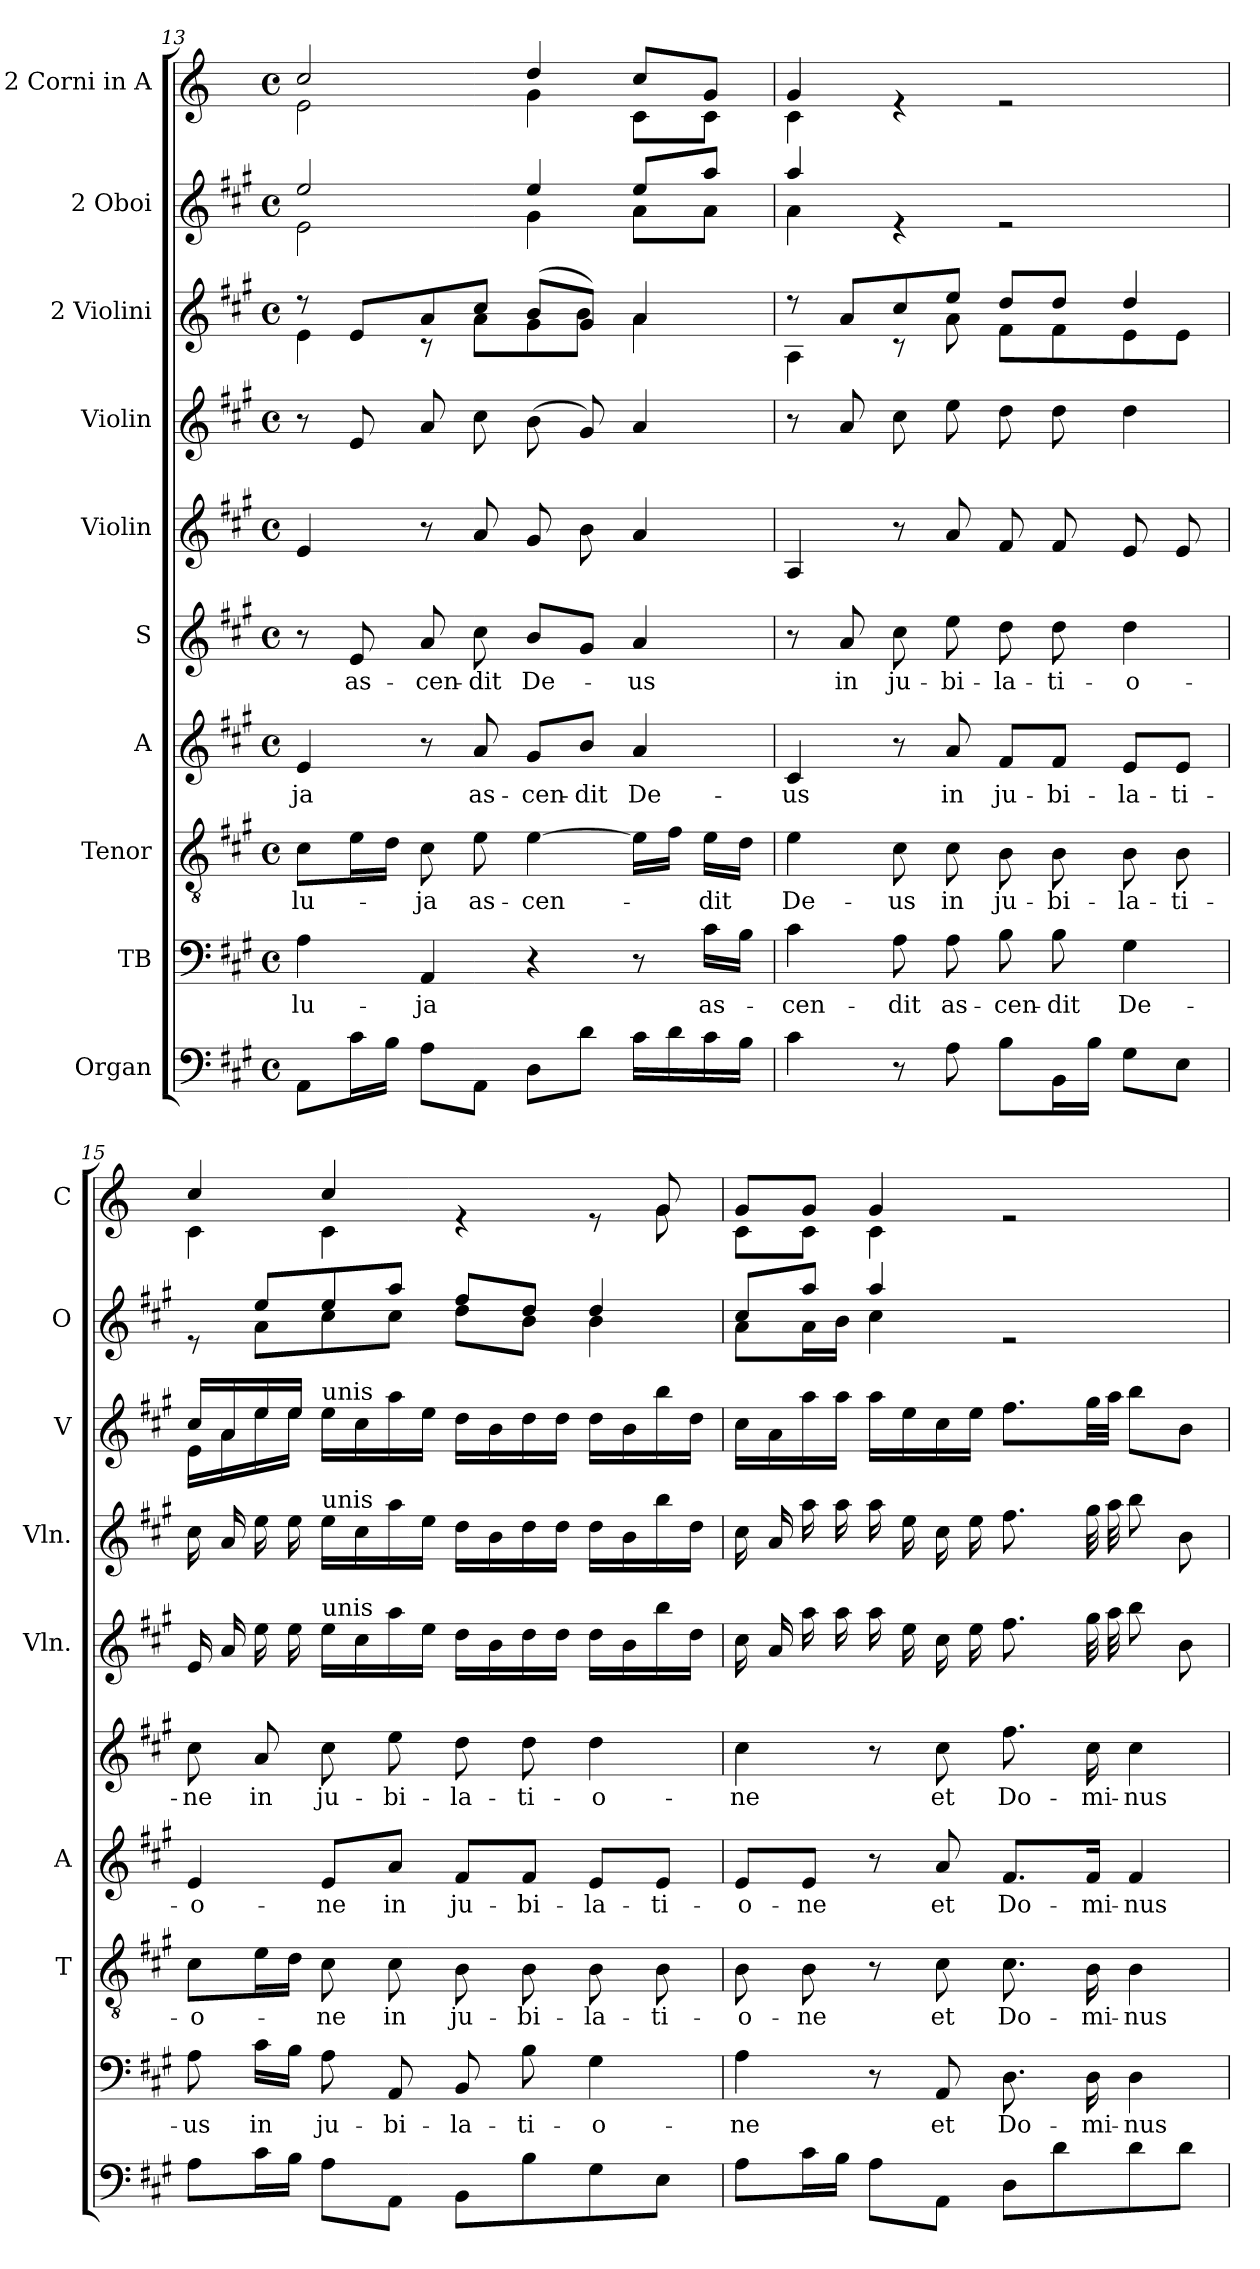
**kern	**kern	**text	**kern	**text	**kern	**text	**kern	**text	**kern	**kern	**kern	**kern	**kern
*part10	*part9	*part9	*part8	*part8	*part7	*part7	*part6	*part6	*part5	*part4	*part3	*part2	*part1
*staff10	*staff9	*staff9	*staff8	*staff8	*staff7	*staff7	*staff6	*staff6	*staff5	*staff4	*staff3	*staff2	*staff1
*I"Organ	*I"TB	*	*I"Tenor	*	*I"A	*	*I"S	*	*I"Violin	*I"Violin	*I"2 Violini	*I"2 Oboi	*I"2 Corni in A
*	*	*	*I'T	*	*I'A	*	*	*	*I'Vln.	*I'Vln.	*I'V	*I'O	*I'C
*clefF4	*clefF4	*	*clefGv2	*	*clefG2	*	*clefG2	*	*clefG2	*clefG2	*clefG2	*clefG2	*clefG2
*	*	*	*	*	*	*	*	*	*	*	*	*	*ITrd2c3
*k[f#c#g#]	*k[f#c#g#]	*	*k[f#c#g#]	*	*k[f#c#g#]	*	*k[f#c#g#]	*	*k[f#c#g#]	*k[f#c#g#]	*k[f#c#g#]	*k[f#c#g#]	*k[f#c#g#]
*M4/4	*M4/4	*	*M4/4	*	*M4/4	*	*M4/4	*	*M4/4	*M4/4	*M4/4	*M4/4	*M4/4
*met(c)	*met(c)	*	*met(c)	*	*met(c)	*	*met(c)	*	*met(c)	*met(c)	*met(c)	*met(c)	*met(c)
=13	=13	=13	=13	=13	=13	=13	=13	=13	=13	=13	=13	=13	=13
!	!	!LO:LY:b	!	!LO:LY:b	!	!LO:LY:b	!	!	!	!	!	!	!
*	*	*	*	*	*	*	*	*	*	*	*^	*^	*^
8AA\L	4A\	-lu-	8c#\L	-lu-	4e/	-ja	8r	.	4e/	8r	8r	4e\	2ee/	2e\	2a/	2c#\
!	!	!	!	!	!	!	!	!LO:LY:b	!	!	!	!	!	!	!	!
16c#\L	.	.	16e\L	.	.	.	8e/	as-	.	8e/	8e/L	.	.	.	.	.
16B\JJ	.	.	16d\JJ	.	.	.	.	.	.	.	.	.	.	.	.	.
!	!	!LO:LY:b	!	!LO:LY:b	!	!	!	!LO:LY:b	!	!	!	!	!	!	!	!
8A\L	4AA/	-ja	8c#\	-ja	8r	.	8a/	-cen-	8r	8a/	8a/	8r	.	.	.	.
!	!	!	!	!LO:LY:b	!	!LO:LY:b	!	!LO:LY:b	!	!	!	!	!	!	!	!
8AA\J	.	.	8e\	as-	8a/	as-	8cc#\	-dit	8a/	8cc#\	8cc#/J	8a\L	.	.	.	.
!	!	!	!	!LO:LY:b	!	!LO:LY:b	!	!LO:LY:b	!	!	!	!	!	!	!	!
8D\L	4r	.	[4e\	-cen-	8g#/L	-cen-	8b/L	De-	8g#/	(8b\	(8b/L	8g#\	4ee/	4g#\	4b/	4e\
!	!	!	!	!	!	!LO:LY:b	!	!	!	!	!	!	!	!	!	!
8d\J	.	.	.	.	8b/J	-dit	8g#/J	.	8b\	8g#/)	8g#/J)	8b\J	.	.	.	.
!	!	!	!	!	!	!LO:LY:b	!	!LO:LY:b	!	!	!	!	!	!	!	!
16c#\LL	8r	.	16e\LL]	.	4a/	De-	4a/	-us	4a/	4a/	4a/	4a\	8ee/L	8a\L	8a/L	8A\L
16d\	.	.	16f#\JJ	.	.	.	.	.	.	.	.	.	.	.	.	.
!	!	!LO:LY:b	!	!LO:LY:b	!	!	!	!	!	!	!	!	!	!	!	!
16c#\	16c#\LL	as-	16e\LL	-dit	.	.	.	.	.	.	.	.	8aa/J	8a\J	8e/J	8A\J
16B\JJ	16B\JJ	.	16d\JJ	.	.	.	.	.	.	.	.	.	.	.	.	.
=14	=14	=14	=14	=14	=14	=14	=14	=14	=14	=14	=14	=14	=14	=14	=14	=14
!	!	!LO:LY:b	!	!LO:LY:b	!	!LO:LY:b	!	!	!	!	!	!	!	!	!	!
4c#\	4c#\	-cen-	4e\	De-	4c#/	-us	8r	.	4A/	8r	8r	4A\	4aa/	4a\	4e/	4A\
!	!	!	!	!	!	!	!	!LO:LY:b	!	!	!	!	!	!	!	!
.	.	.	.	.	.	.	8a/	in	.	8a/	8a/L	.	.	.	.	.
!	!	!LO:LY:b	!	!LO:LY:b	!	!	!	!LO:LY:b	!	!	!	!	!	!	!	!
8r	8A\	-dit	8c#\	-us	8r	.	8cc#\	ju-	8r	8cc#\	8cc#/	8r	4re	2.ryy	4re	2.ryy
!	!	!LO:LY:b	!	!LO:LY:b	!	!LO:LY:b	!	!LO:LY:b	!	!	!	!	!	!	!	!
8A\	8A\	as-	8c#\	in	8a/	in	8ee\	-bi-	8a/	8ee\	8ee/J	8a\	.	.	.	.
!	!	!LO:LY:b	!	!LO:LY:b	!	!LO:LY:b	!	!LO:LY:b	!	!	!	!	!	!	!	!
8B\L	8B\	-cen-	8B\	ju-	8f#/L	ju-	8dd\	-la-	8f#/	8dd\	8dd/L	8f#\L	2re	.	2re	.
!	!	!LO:LY:b	!	!LO:LY:b	!	!LO:LY:b	!	!LO:LY:b	!	!	!	!	!	!	!	!
16BB\L	8B\	-dit	8B\	-bi-	8f#/J	-bi-	8dd\	-ti-	8f#/	8dd\	8dd/J	8f#\	.	.	.	.
16B\JJ	.	.	.	.	.	.	.	.	.	.	.	.	.	.	.	.
!	!	!LO:LY:b	!	!LO:LY:b	!	!LO:LY:b	!	!LO:LY:b	!	!	!	!	!	!	!	!
8G#\L	4G#\	De-	8B\	-la-	8e/L	-la-	4dd\	-o-	8e/	4dd\	4dd/	8e\	.	.	.	.
!	!	!	!	!LO:LY:b	!	!LO:LY:b	!	!	!	!	!	!	!	!	!	!
8E\J	.	.	8B\	-ti-	8e/J	-ti-	.	.	8e/	.	.	8e\J	.	.	.	.
!!LO:PB:g=z	!!
=15	=15	=15	=15	=15	=15	=15	=15	=15	=15	=15	=15	=15	=15	=15	=15	=15
!	!	!LO:LY:b	!	!LO:LY:b	!	!LO:LY:b	!	!LO:LY:b	!	!	!	!	!	!	!	!
8A\L	8A\	-us	8c#\L	-o-	4e/	-o-	8cc#\	-ne	16e/	16cc#\	16cc#/LL	16e\LL	8re	8ryy	4a/	4A\
.	.	.	.	.	.	.	.	.	16a/	16a/	16a/	16a\	.	.	.	.
!	!	!LO:LY:b	!	!	!	!	!	!LO:LY:b	!	!	!	!	!	!	!	!
16c#\L	16c#\LL	in	16e\L	.	.	.	8a/	in	16ee\	16ee\	16ee/	16ee\	8ee/L	8a\L	.	.
16B\JJ	16B\JJ	.	16d\JJ	.	.	.	.	.	16ee\	16ee\	16ee/JJ	16ee\JJ	.	.	.	.
!	!	!	!	!	!	!	!	!	!	!	!LO:TX:a:t=unis	!	!	!	!	!
!	!	!	!	!	!	!	!	!	!	!LO:TX:a:t=unis	!	!	!	!	!	!
!	!	!	!	!	!	!	!	!	!LO:TX:a:t=unis	!	!	!	!	!	!	!
!	!	!LO:LY:b	!	!LO:LY:b	!	!LO:LY:b	!	!LO:LY:b	!	!	!	!	!	!	!	!
8A\L	8A\	ju-	8c#\	-ne	8e/L	-ne	8cc#\	ju-	16ee\LL	16ee\LL	16ee\LL	2.ryy	8ee/	8cc#\	4a/	4A\
.	.	.	.	.	.	.	.	.	16cc#\	16cc#\	16cc#\	.	.	.	.	.
!	!	!LO:LY:b	!	!LO:LY:b	!	!LO:LY:b	!	!LO:LY:b	!	!	!	!	!	!	!	!
8AA\J	8AA/	-bi-	8c#\	in	8a/J	in	8ee\	-bi-	16aa\	16aa\	16aa\	.	8aa/J	8cc#\J	.	.
.	.	.	.	.	.	.	.	.	16ee\JJ	16ee\JJ	16ee\JJ	.	.	.	.	.
!	!	!LO:LY:b	!	!LO:LY:b	!	!LO:LY:b	!	!LO:LY:b	!	!	!	!	!	!	!	!
8BB\L	8BB/	-la-	8B\	ju-	8f#/L	ju-	8dd\	-la-	16dd\LL	16dd\LL	16dd\LL	.	8ff#/L	8dd\L	4re	4.ryy
.	.	.	.	.	.	.	.	.	16b\	16b\	16b\	.	.	.	.	.
!	!	!LO:LY:b	!	!LO:LY:b	!	!LO:LY:b	!	!LO:LY:b	!	!	!	!	!	!	!	!
8B\	8B\	-ti-	8B\	-bi-	8f#/J	-bi-	8dd\	-ti-	16dd\	16dd\	16dd\	.	8dd/J	8b\J	.	.
.	.	.	.	.	.	.	.	.	16dd\JJ	16dd\JJ	16dd\JJ	.	.	.	.	.
!	!	!LO:LY:b	!	!LO:LY:b	!	!LO:LY:b	!	!LO:LY:b	!	!	!	!	!	!	!	!
8G#\	4G#\	-o-	8B\	-la-	8e/L	-la-	4dd\	-o-	16dd\LL	16dd\LL	16dd\LL	.	4dd/	4b\	8re	.
.	.	.	.	.	.	.	.	.	16b\	16b\	16b\	.	.	.	.	.
!	!	!	!	!LO:LY:b	!	!LO:LY:b	!	!	!	!	!	!	!	!	!	!
8E\J	.	.	8B\	-ti-	8e/J	-ti-	.	.	16bb\	16bb\	16bb\	.	.	.	8e/	8e\
.	.	.	.	.	.	.	.	.	16dd\JJ	16dd\JJ	16dd\JJ	.	.	.	.	.
*	*	*	*	*	*	*	*	*	*	*	*v	*v	*	*	*	*
=16	=16	=16	=16	=16	=16	=16	=16	=16	=16	=16	=16	=16	=16	=16	=16
!	!	!LO:LY:b	!	!LO:LY:b	!	!LO:LY:b	!	!LO:LY:b	!	!	!	!	!	!	!
8A\L	4A\	-ne	8B\	-o-	8e/L	-o-	4cc#\	-ne	16cc#\	16cc#\	16cc#\LL	8cc#/L	8a\L	8e/L	8A\L
.	.	.	.	.	.	.	.	.	16a/	16a/	16a\	.	.	.	.
!	!	!	!	!LO:LY:b	!	!LO:LY:b	!	!	!	!	!	!	!	!	!
16c#\L	.	.	8B\	-ne	8e/J	-ne	.	.	16aa\	16aa\	16aa\	8aa/J	16a\L	8e/J	8A\J
16B\JJ	.	.	.	.	.	.	.	.	16aa\	16aa\	16aa\JJ	.	16b\JJ	.	.
8A\L	8r	.	8r	.	8r	.	8r	.	16aa\	16aa\	16aa\LL	4aa/	4cc#\	4e/	4A\
.	.	.	.	.	.	.	.	.	16ee\	16ee\	16ee\	.	.	.	.
!	!	!LO:LY:b	!	!LO:LY:b	!	!LO:LY:b	!	!LO:LY:b	!	!	!	!	!	!	!
8AA\J	8AA/	et	8c#\	et	8a/	et	8cc#\	et	16cc#\	16cc#\	16cc#\	.	.	.	.
.	.	.	.	.	.	.	.	.	16ee\	16ee\	16ee\JJ	.	.	.	.
!	!	!LO:LY:b	!	!LO:LY:b	!	!LO:LY:b	!	!LO:LY:b	!	!	!	!	!	!	!
8D\L	8.D\	Do-	8.c#\	Do-	8.f#/L	Do-	8.ff#\	Do-	8.ff#\	8.ff#\	8.ff#\L	2re	2ryy	2re	2ryy
8d\	.	.	.	.	.	.	.	.	.	.	.	.	.	.	.
!	!	!LO:LY:b	!	!LO:LY:b	!	!LO:LY:b	!	!LO:LY:b	!	!	!	!	!	!	!
.	16D\	-mi-	16B\	-mi-	16f#/Jk	-mi-	16cc#\	-mi-	32gg#\	32gg#\	32gg#\LL	.	.	.	.
.	.	.	.	.	.	.	.	.	32aa\	32aa\	32aa\JJJ	.	.	.	.
!	!	!LO:LY:b	!	!LO:LY:b	!	!LO:LY:b	!	!LO:LY:b	!	!	!	!	!	!	!
8d\	4D\	-nus	4B\	-nus	4f#/	-nus	4cc#\	-nus	8bb\	8bb\	8bb\L	.	.	.	.
8d\J	.	.	.	.	.	.	.	.	8b\	8b\	8b\J	.	.	.	.
*	*	*	*	*	*	*	*	*	*	*	*	*v	*v	*	*
*	*	*	*	*	*	*	*	*	*	*	*	*	*v	*v
=	=	=	=	=	=	=	=	=	=	=	=	=	=
*-	*-	*-	*-	*-	*-	*-	*-	*-	*-	*-	*-	*-	*-
